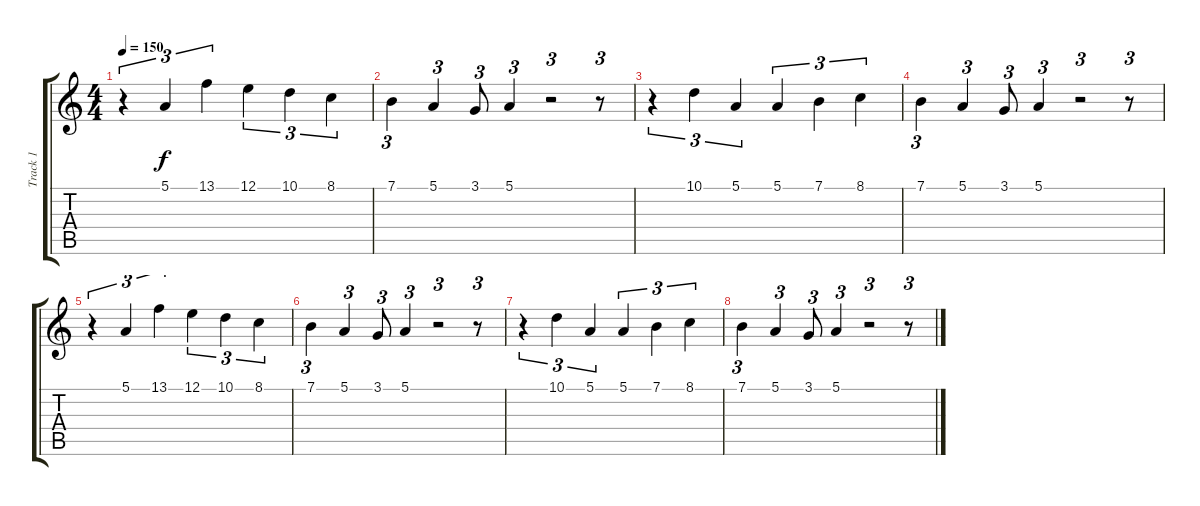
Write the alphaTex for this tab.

\track ("Track 1" "Track 1") {instrument acousticgrandpiano}
\staff {score tabs}
\tuning (E4 B3 G3 D3 A2 E2) {hide}
\ts (4 4)
\section ("" "")
\tempo 150
\clef g2
\ks c
r.4{tu (3 2) dy f} 5.1.4{tu (3 2)} 13.1.4{tu (3 2)} 12.1.4{tu (3 2)} 10.1.4{tu (3 2)} 8.1.4{tu (3 2)} |
7.1.4{tu (3 2)} 5.1.4{tu (3 2)} 3.1.8{tu (3 2)} 5.1.4{tu (3 2)} r.2{tu (3 2)} r.8{tu (3 2)} |
r.4{tu (3 2)} 10.1.4{tu (3 2)} 5.1.4{tu (3 2)} 5.1.4{tu (3 2)} 7.1.4{tu (3 2)} 8.1.4{tu (3 2)} |
7.1.4{tu (3 2)} 5.1.4{tu (3 2)} 3.1.8{tu (3 2)} 5.1.4{tu (3 2)} r.2{tu (3 2)} r.8{tu (3 2)} |
r.4{tu (3 2)} 5.1.4{tu (3 2)} 13.1.4{tu (3 2)} 12.1.4{tu (3 2)} 10.1.4{tu (3 2)} 8.1.4{tu (3 2)} |
7.1.4{tu (3 2)} 5.1.4{tu (3 2)} 3.1.8{tu (3 2)} 5.1.4{tu (3 2)} r.2{tu (3 2)} r.8{tu (3 2)} |
r.4{tu (3 2)} 10.1.4{tu (3 2)} 5.1.4{tu (3 2)} 5.1.4{tu (3 2)} 7.1.4{tu (3 2)} 8.1.4{tu (3 2)} |
7.1.4{tu (3 2)} 5.1.4{tu (3 2)} 3.1.8{tu (3 2)} 5.1.4{tu (3 2)} r.2{tu (3 2)} r.8{tu (3 2)}
